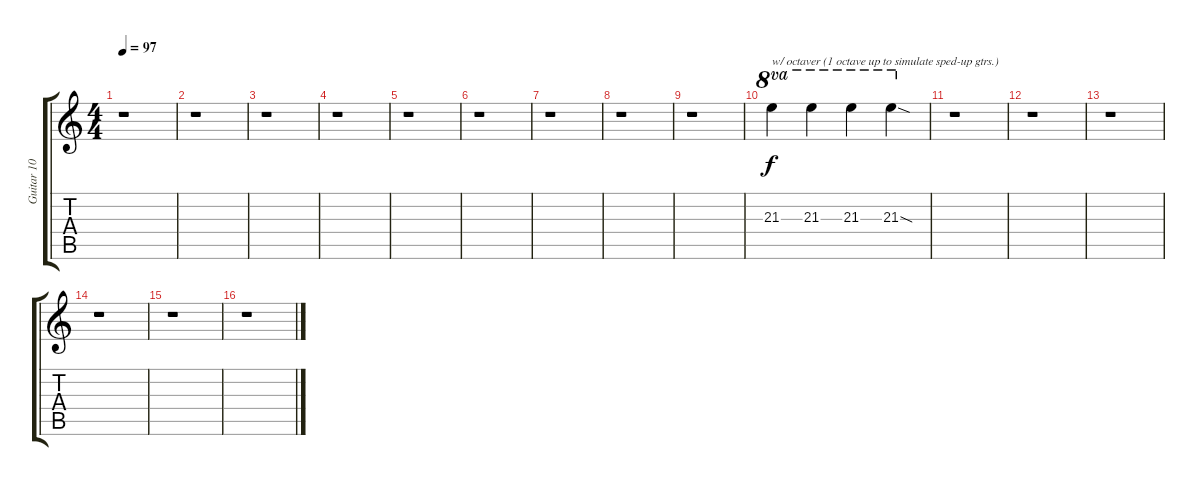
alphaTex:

\track ("Guitar 10 (dist.)" "Guitar 10 ") {instrument distortionguitar}
\staff {score tabs}
\tuning (E4 B3 G3 D3 A2 E2) {hide}
\ts (4 4)
\tempo 97
\clef g2
\ks aminor
r.1{dy f} |
r.1 |
r.1 |
r.1 |
r.1 |
r.1 |
r.1 |
r.1 |
r.1 |
21.3.4{ot 8va txt "w/ octaver (1 octave up to simulate sped-up gtrs.)"} 21.3.4{ot 8va} 21.3.4{ot 8va} 21.3{sod}.4{ot 8va} |
r.1 |
r.1 |
r.1 |
r.1 |
r.1 |
r.1
